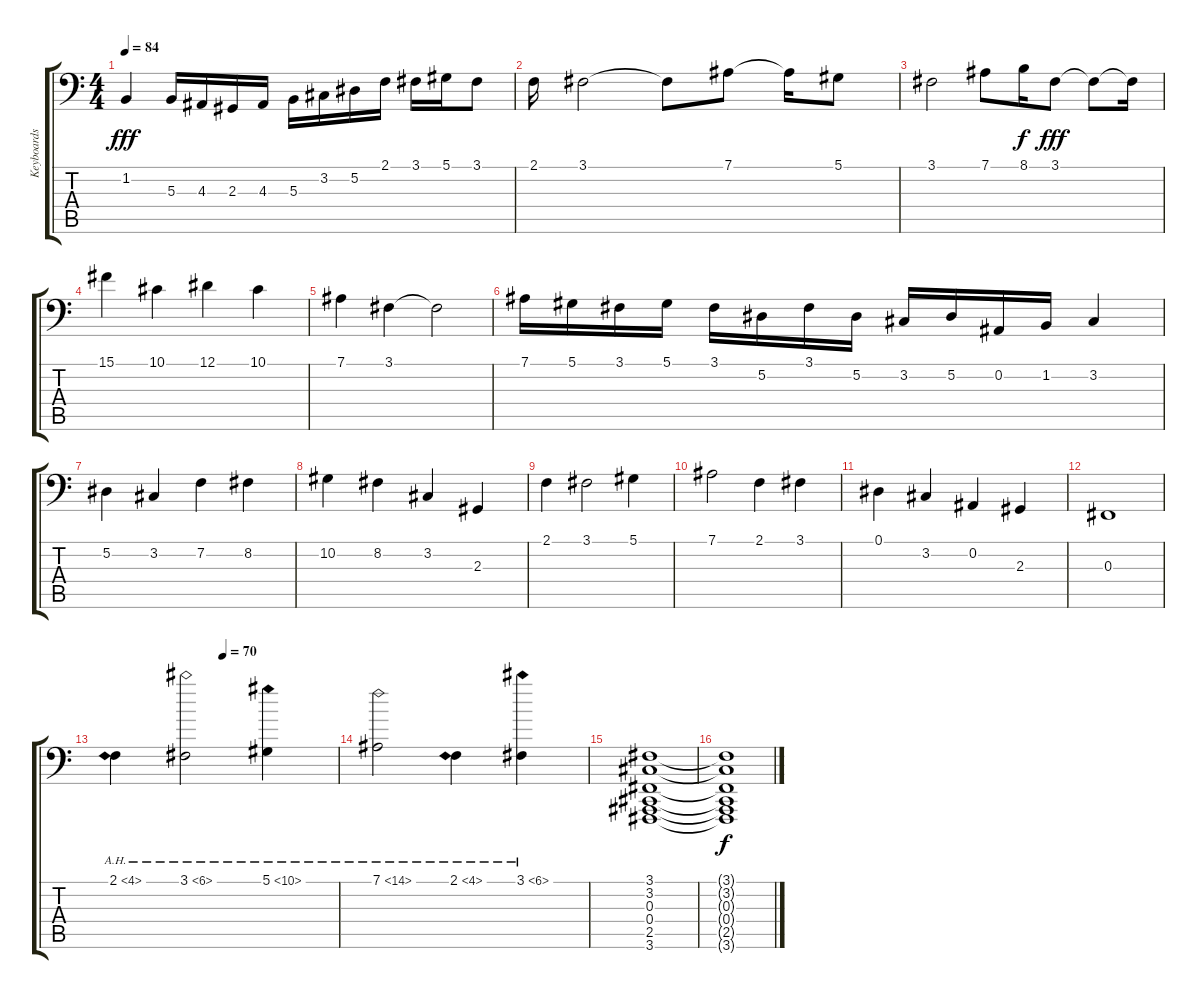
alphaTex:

\track ("Keyboards" "Keyboards") {instrument stringensemble1}
\staff {score tabs}
\tuning (Eb3 Bb2 Gb2 Db2 Ab1 Eb1) {hide}
\ts (4 4)
\tempo 84
\clef f4
\ks c
1.2.4{dy fff} 5.3.16 4.3.16 2.3.16 4.3.16 5.3.16 3.2.16 5.2.16 2.1.16 3.1.16 5.1.16 3.1.8 |
2.1.16 3.1.2 3.1{t}.8 7.1.8 7.1{t}.16 5.1.8 |
3.1.2 7.1.8 8.1.16{dy f} 3.1.8{dy fff} 3.1{t}.8 3.1{t}.16 |
15.1.4 10.1.4 12.1.4 10.1.4 |
7.1.4 3.1.4 3.1{t}.2 |
7.1.16 5.1.16 3.1.16 5.1.16 3.1.16 5.2.16 3.1.16 5.2.16 3.2.16 5.2.16 0.2.16 1.2.16 3.2.4 |
5.2.4 3.2.4 7.2.4 8.2.4 |
10.2.4 8.2.4 3.2.4 2.3.4 |
2.1.4 3.1.2 5.1.4 |
7.1.2 2.1.4 3.1.4 |
0.1.4 3.2.4 0.2.4 2.3.4 |
0.3.1 |
\tempo (70 0.5)
2.1{ah 2}.4 3.1{ah 3}.2 5.1{ah 5}.4 |
7.1{ah 7}.2 2.1{ah 2}.4 3.1{ah 3}.4 |
(3.1 3.2 0.3 0.4 2.5 3.6).1 |
(3.1{t} 3.2{t} 0.3{t} 0.4{t} 2.5{t} 3.6{t}).1{dy f volume 0}
